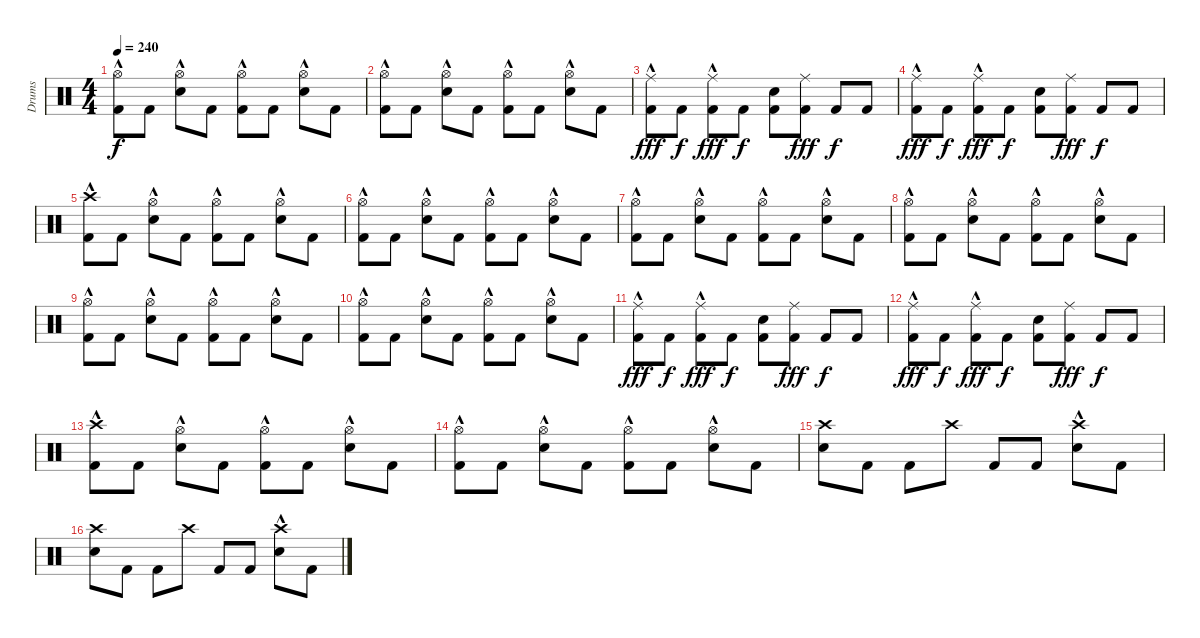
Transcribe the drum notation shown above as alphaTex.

\track ("Drums" "Drums") {instrument percussion}
\staff {score}
\articulation defaults
\ts (4 4)
\tempo 240
\clef neutral
\ks c
("Hi-Hat (open)"{hac} "Kick (hit) 2").8{dy f} "Kick (hit) 2".8 ("Snare (hit) 2"{hac} "Hi-Hat (open)"{hac}).8 "Kick (hit) 2".8 ("Hi-Hat (open)"{hac} "Kick (hit) 2").8 "Kick (hit) 2".8 ("Snare (hit) 2"{hac} "Hi-Hat (open)"{hac}).8 "Kick (hit) 2".8 |
("Hi-Hat (open)"{hac} "Kick (hit) 2").8 "Kick (hit) 2".8 ("Snare (hit) 2"{hac} "Hi-Hat (open)"{hac}).8 "Kick (hit) 2".8 ("Hi-Hat (open)"{hac} "Kick (hit) 2").8 "Kick (hit) 2".8 ("Snare (hit) 2"{hac} "Hi-Hat (open)"{hac}).8 "Kick (hit) 2".8 |
("Kick (hit) 2" "Ride (middle)"{hac}).8{dy fff} "Kick (hit) 2".8{dy f} ("Kick (hit) 2" "Ride (middle)"{hac}).8{dy fff} "Kick (hit) 2".8{dy f} ("Kick (hit) 2" "Snare (hit) 2").8 ("Kick (hit) 2" "Ride (middle)").8{dy fff} "Kick (hit) 2".8{dy f} "Kick (hit) 2".8 |
("Kick (hit) 2" "Ride (middle)"{hac}).8{dy fff} "Kick (hit) 2".8{dy f} ("Kick (hit) 2" "Ride (middle)"{hac}).8{dy fff} "Kick (hit) 2".8{dy f} ("Kick (hit) 2" "Snare (hit) 2").8 ("Kick (hit) 2" "Ride (middle)").8{dy fff} "Kick (hit) 2".8{dy f} "Kick (hit) 2".8 |
("Crash high (hit)"{hac} "Kick (hit) 2").8 "Kick (hit) 2".8 ("Snare (hit) 2"{hac} "Hi-Hat (open)"{hac}).8 "Kick (hit) 2".8 ("Hi-Hat (open)"{hac} "Kick (hit) 2").8 "Kick (hit) 2".8 ("Snare (hit) 2"{hac} "Hi-Hat (open)"{hac}).8 "Kick (hit) 2".8 |
("Hi-Hat (open)"{hac} "Kick (hit) 2").8 "Kick (hit) 2".8 ("Snare (hit) 2"{hac} "Hi-Hat (open)"{hac}).8 "Kick (hit) 2".8 ("Hi-Hat (open)"{hac} "Kick (hit) 2").8 "Kick (hit) 2".8 ("Snare (hit) 2"{hac} "Hi-Hat (open)"{hac}).8 "Kick (hit) 2".8 |
("Hi-Hat (open)"{hac} "Kick (hit) 2").8 "Kick (hit) 2".8 ("Snare (hit) 2"{hac} "Hi-Hat (open)"{hac}).8 "Kick (hit) 2".8 ("Hi-Hat (open)"{hac} "Kick (hit) 2").8 "Kick (hit) 2".8 ("Snare (hit) 2"{hac} "Hi-Hat (open)"{hac}).8 "Kick (hit) 2".8 |
("Hi-Hat (open)"{hac} "Kick (hit) 2").8 "Kick (hit) 2".8 ("Snare (hit) 2"{hac} "Hi-Hat (open)"{hac}).8 "Kick (hit) 2".8 ("Hi-Hat (open)"{hac} "Kick (hit) 2").8 "Kick (hit) 2".8 ("Snare (hit) 2"{hac} "Hi-Hat (open)"{hac}).8 "Kick (hit) 2".8 |
("Hi-Hat (open)"{hac} "Kick (hit) 2").8 "Kick (hit) 2".8 ("Snare (hit) 2"{hac} "Hi-Hat (open)"{hac}).8 "Kick (hit) 2".8 ("Hi-Hat (open)"{hac} "Kick (hit) 2").8 "Kick (hit) 2".8 ("Snare (hit) 2"{hac} "Hi-Hat (open)"{hac}).8 "Kick (hit) 2".8 |
("Hi-Hat (open)"{hac} "Kick (hit) 2").8 "Kick (hit) 2".8 ("Snare (hit) 2"{hac} "Hi-Hat (open)"{hac}).8 "Kick (hit) 2".8 ("Hi-Hat (open)"{hac} "Kick (hit) 2").8 "Kick (hit) 2".8 ("Snare (hit) 2"{hac} "Hi-Hat (open)"{hac}).8 "Kick (hit) 2".8 |
("Kick (hit) 2" "Ride (middle)"{hac}).8{dy fff} "Kick (hit) 2".8{dy f} ("Kick (hit) 2" "Ride (middle)"{hac}).8{dy fff} "Kick (hit) 2".8{dy f} ("Kick (hit) 2" "Snare (hit) 2").8 ("Kick (hit) 2" "Ride (middle)").8{dy fff} "Kick (hit) 2".8{dy f} "Kick (hit) 2".8 |
("Kick (hit) 2" "Ride (middle)"{hac}).8{dy fff} "Kick (hit) 2".8{dy f} ("Kick (hit) 2" "Ride (middle)"{hac}).8{dy fff} "Kick (hit) 2".8{dy f} ("Kick (hit) 2" "Snare (hit) 2").8 ("Kick (hit) 2" "Ride (middle)").8{dy fff} "Kick (hit) 2".8{dy f} "Kick (hit) 2".8 |
("Crash high (hit)"{hac} "Kick (hit) 2").8 "Kick (hit) 2".8 ("Snare (hit) 2"{hac} "Hi-Hat (open)"{hac}).8 "Kick (hit) 2".8 ("Hi-Hat (open)"{hac} "Kick (hit) 2").8 "Kick (hit) 2".8 ("Snare (hit) 2"{hac} "Hi-Hat (open)"{hac}).8 "Kick (hit) 2".8 |
("Hi-Hat (open)"{hac} "Kick (hit) 2").8 "Kick (hit) 2".8 ("Snare (hit) 2"{hac} "Hi-Hat (open)"{hac}).8 "Kick (hit) 2".8 ("Hi-Hat (open)"{hac} "Kick (hit) 2").8 "Kick (hit) 2".8 ("Snare (hit) 2"{hac} "Hi-Hat (open)"{hac}).8 "Kick (hit) 2".8 |
("Crash high (hit)" "Snare (hit) 2").8 "Kick (hit) 2".8 "Kick (hit) 2".8 "Crash high (hit)".8 "Kick (hit) 2".8 "Kick (hit) 2".8 ("Snare (hit) 2"{hac} "Crash high (hit)"{hac}).8 "Kick (hit) 2".8 |
("Crash high (hit)" "Snare (hit) 2").8 "Kick (hit) 2".8 "Kick (hit) 2".8 "Crash high (hit)".8 "Kick (hit) 2".8 "Kick (hit) 2".8 ("Snare (hit) 2"{hac} "Crash high (hit)"{hac}).8 "Kick (hit) 2".8
